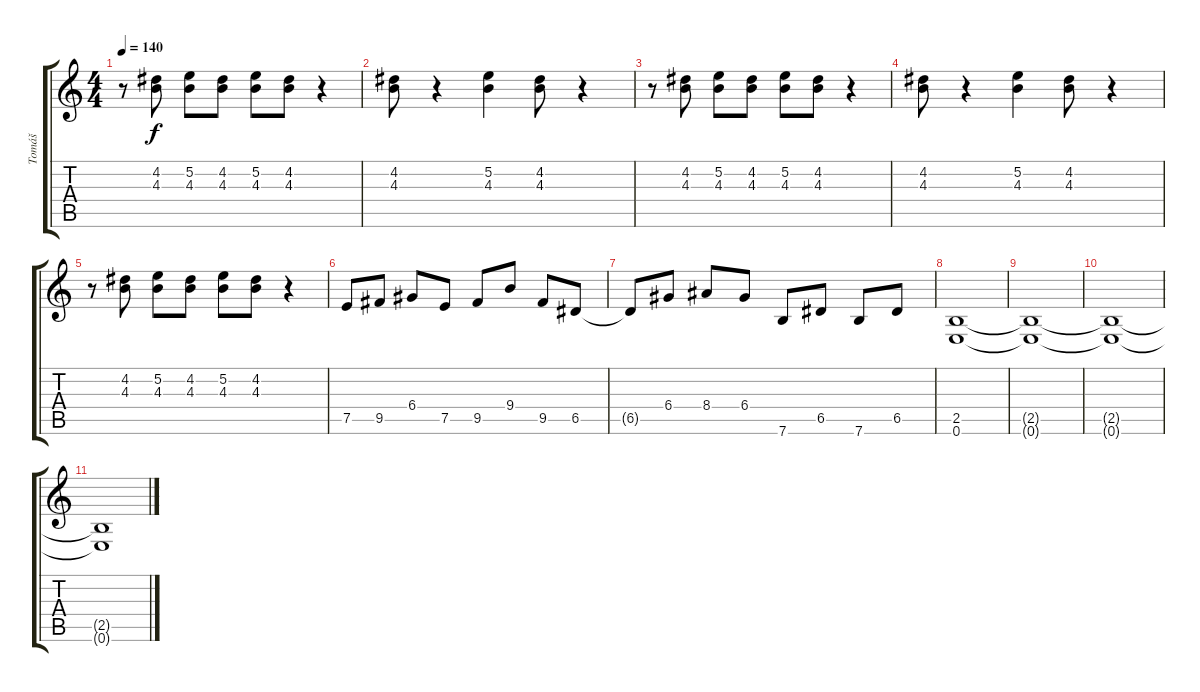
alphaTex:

\track ("Tomáš" "Tomáš") {instrument overdrivenguitar}
\staff {score tabs}
\tuning (E4 B3 G3 D3 A2 E2) {hide}
\ts (4 4)
\tempo 140
\clef g2
\ks c
r.8{dy f} (4.2 4.3).8 (5.2 4.3).8 (4.2 4.3).8 (5.2 4.3).8 (4.2 4.3).8 r.4 |
(4.2 4.3).8 r.4 (5.2 4.3).4 (4.2 4.3).8 r.4 |
r.8 (4.2 4.3).8 (5.2 4.3).8 (4.2 4.3).8 (5.2 4.3).8 (4.2 4.3).8 r.4 |
(4.2 4.3).8 r.4 (5.2 4.3).4 (4.2 4.3).8 r.4 |
r.8 (4.2 4.3).8 (5.2 4.3).8 (4.2 4.3).8 (5.2 4.3).8 (4.2 4.3).8 r.4 |
7.5.8 9.5.8 6.4.8 7.5.8 9.5.8 9.4.8 9.5.8 6.5.8 |
6.5{t}.8 6.4.8 8.4.8 6.4.8 7.6.8 6.5.8 7.6.8 6.5.8 |
(2.5 0.6).1 |
(2.5{t} 0.6{t}).1 |
(2.5{t} 0.6{t}).1 |
(2.5{t} 0.6{t}).1
